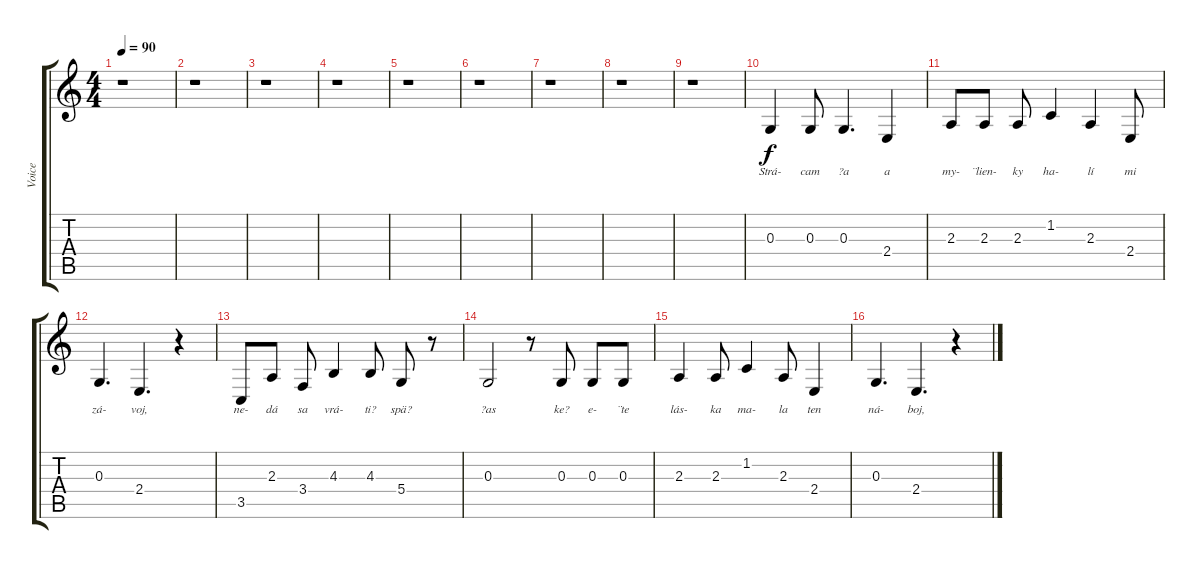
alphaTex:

\track ("Voice" "Voice") {instrument acousticgrandpiano}
\staff {score tabs}
\tuning (E4 B3 G3 D3 A2 E2) {hide}
\ts (4 4)
\tempo 90
\clef g2
\ks c
r.1{dy f instrument acousticgrandpiano} |
r.1 |
r.1 |
r.1 |
r.1 |
r.1 |
r.1 |
r.1 |
r.1 |
0.3.4{lyrics (0 "Strá-") lyrics (1 "") lyrics (2 "") lyrics (3 "") lyrics (4 "")} 0.3.8{lyrics (0 "cam") lyrics (1 "") lyrics (2 "") lyrics (3 "") lyrics (4 "")} 0.3.4{d lyrics (0 "?a") lyrics (1 "") lyrics (2 "") lyrics (3 "") lyrics (4 "")} 2.4.4{lyrics (0 "a") lyrics (1 "") lyrics (2 "") lyrics (3 "") lyrics (4 "")} |
2.3.8{lyrics (0 "my-") lyrics (1 "") lyrics (2 "") lyrics (3 "") lyrics (4 "")} 2.3.8{lyrics (0 "¨lien-") lyrics (1 "") lyrics (2 "") lyrics (3 "") lyrics (4 "")} 2.3.8{lyrics (0 "ky") lyrics (1 "") lyrics (2 "") lyrics (3 "") lyrics (4 "")} 1.2.4{lyrics (0 "ha-") lyrics (1 "") lyrics (2 "") lyrics (3 "") lyrics (4 "")} 2.3.4{lyrics (0 "lí­") lyrics (1 "") lyrics (2 "") lyrics (3 "") lyrics (4 "")} 2.4.8{lyrics (0 "mi") lyrics (1 "") lyrics (2 "") lyrics (3 "") lyrics (4 "")} |
0.3.4{d lyrics (0 "zá-") lyrics (1 "") lyrics (2 "") lyrics (3 "") lyrics (4 "")} 2.4.4{d lyrics (0 "voj,") lyrics (1 "") lyrics (2 "") lyrics (3 "") lyrics (4 "")} r.4 |
3.5.8{lyrics (0 "ne-") lyrics (1 "") lyrics (2 "") lyrics (3 "") lyrics (4 "")} 2.3.8{lyrics (0 "dá") lyrics (1 "") lyrics (2 "") lyrics (3 "") lyrics (4 "")} 3.4.8{lyrics (0 "sa") lyrics (1 "") lyrics (2 "") lyrics (3 "") lyrics (4 "")} 4.3.4{lyrics (0 "vrá-") lyrics (1 "") lyrics (2 "") lyrics (3 "") lyrics (4 "")} 4.3.8{lyrics (0 "ti?") lyrics (1 "") lyrics (2 "") lyrics (3 "") lyrics (4 "")} 5.4.8{lyrics (0 "spä?") lyrics (1 "") lyrics (2 "") lyrics (3 "") lyrics (4 "")} r.8 |
0.3.2{lyrics (0 "?as") lyrics (1 "") lyrics (2 "") lyrics (3 "") lyrics (4 "")} r.8 0.3.8{lyrics (0 "ke?") lyrics (1 "") lyrics (2 "") lyrics (3 "") lyrics (4 "")} 0.3.8{lyrics (0 "e-") lyrics (1 "") lyrics (2 "") lyrics (3 "") lyrics (4 "")} 0.3.8{lyrics (0 "¨te") lyrics (1 "") lyrics (2 "") lyrics (3 "") lyrics (4 "")} |
2.3.4{lyrics (0 "lás-") lyrics (1 "") lyrics (2 "") lyrics (3 "") lyrics (4 "")} 2.3.8{lyrics (0 "ka") lyrics (1 "") lyrics (2 "") lyrics (3 "") lyrics (4 "")} 1.2.4{lyrics (0 "ma-") lyrics (1 "") lyrics (2 "") lyrics (3 "") lyrics (4 "")} 2.3.8{lyrics (0 "la") lyrics (1 "") lyrics (2 "") lyrics (3 "") lyrics (4 "")} 2.4.4{lyrics (0 "ten") lyrics (1 "") lyrics (2 "") lyrics (3 "") lyrics (4 "")} |
0.3.4{d lyrics (0 "ná-") lyrics (1 "") lyrics (2 "") lyrics (3 "") lyrics (4 "")} 2.4.4{d lyrics (0 "boj,") lyrics (1 "") lyrics (2 "") lyrics (3 "") lyrics (4 "")} r.4
